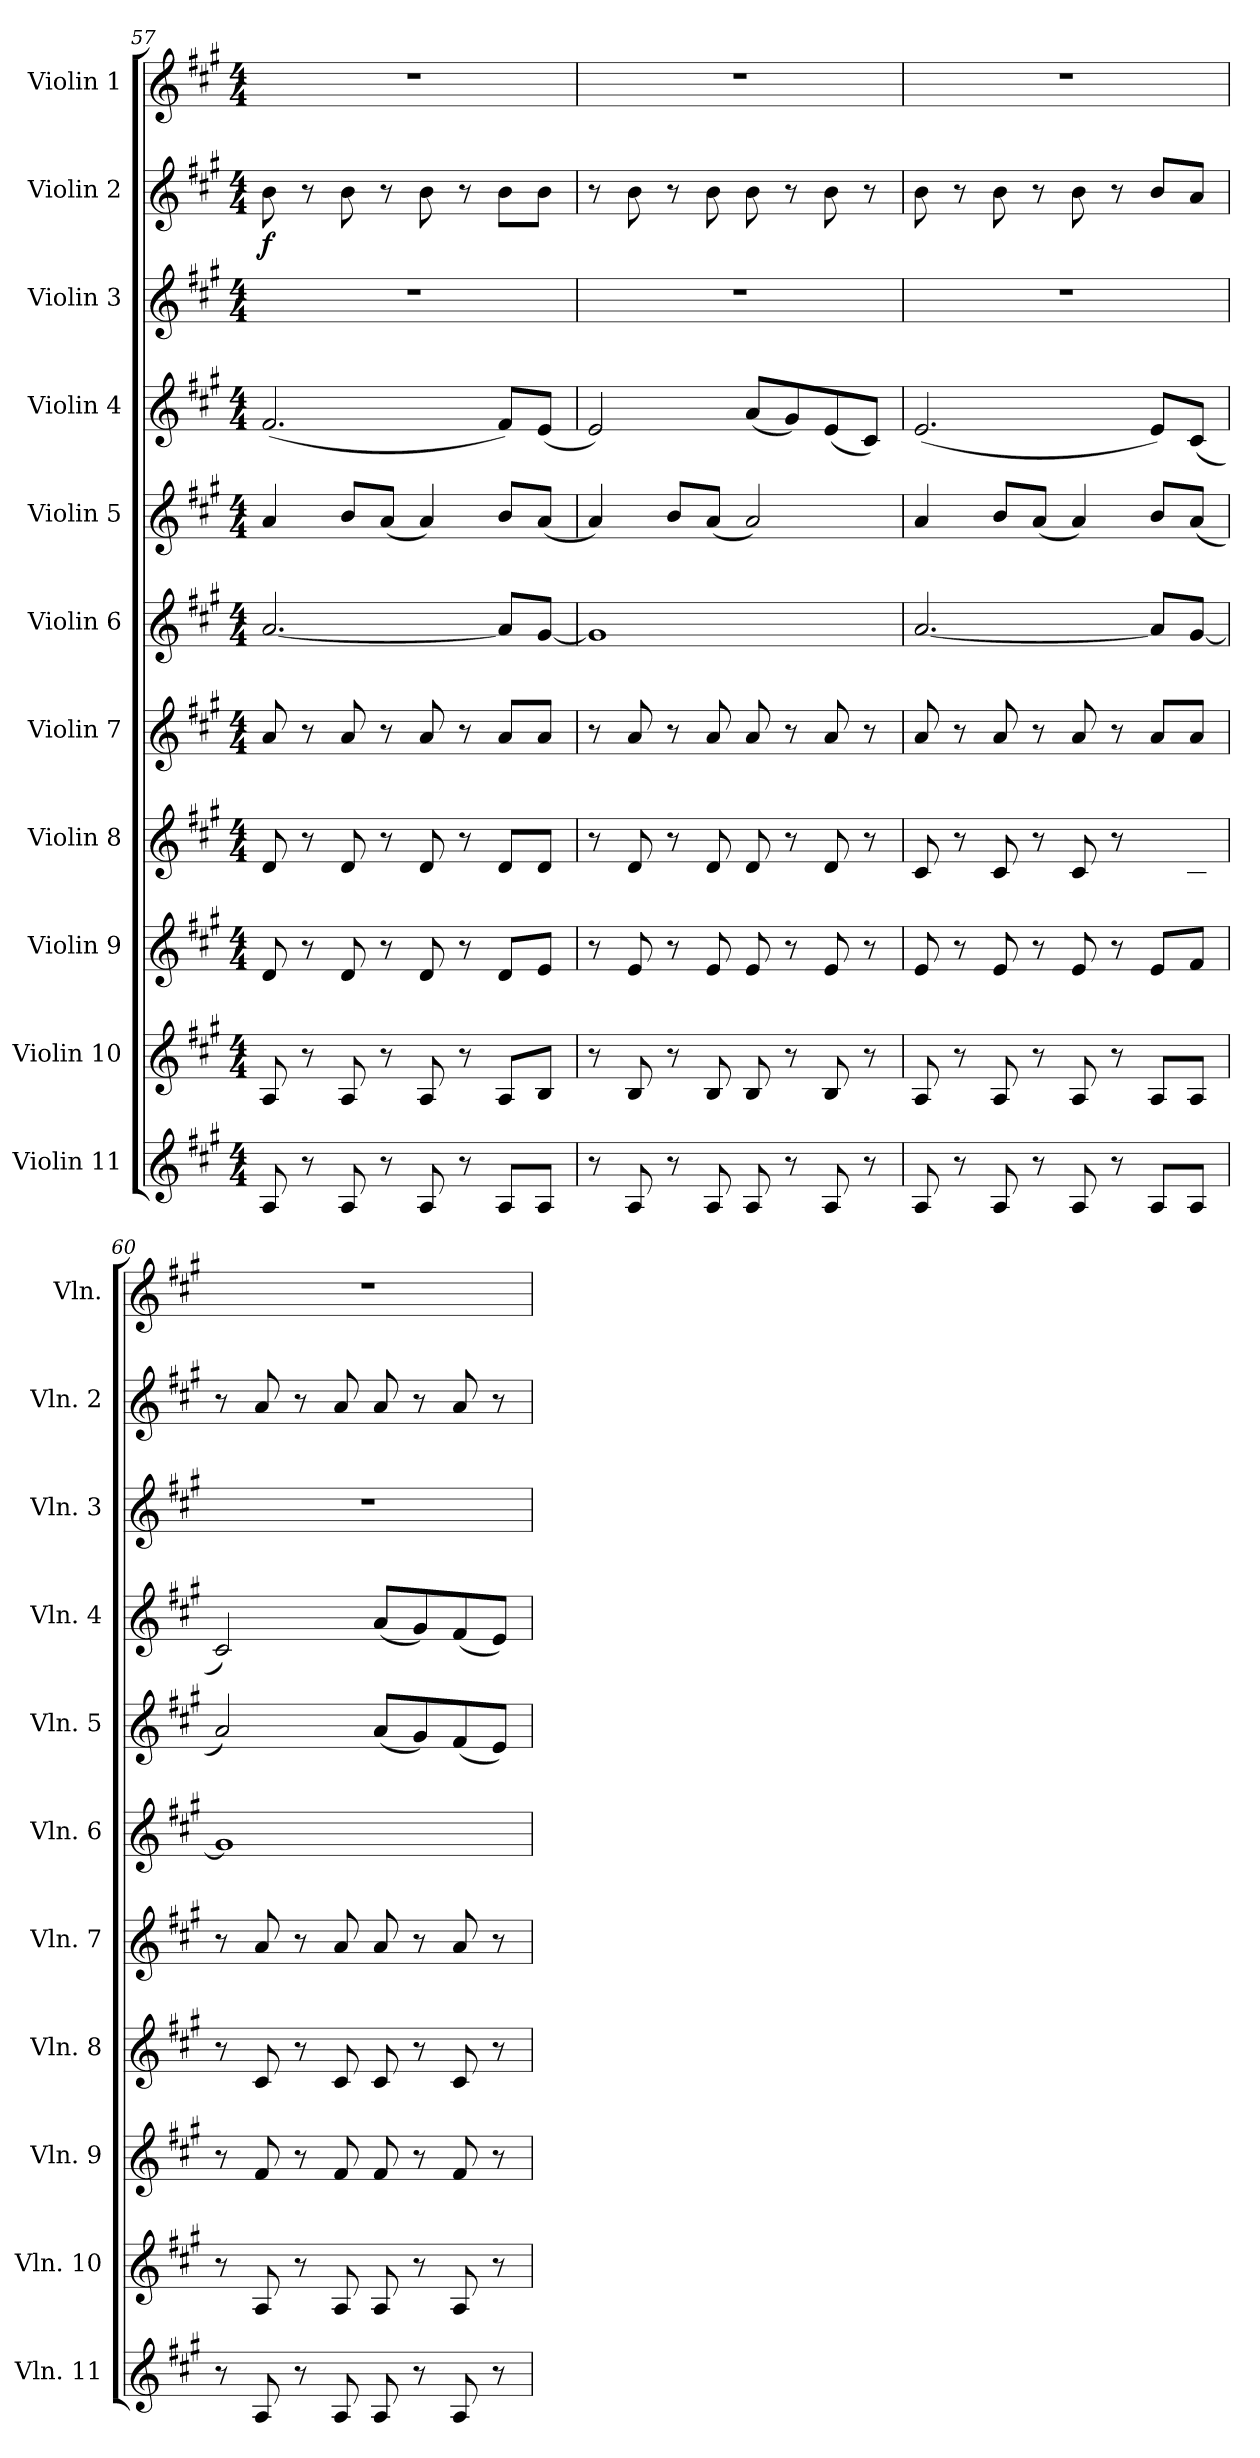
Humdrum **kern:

**kern	**kern	**kern	**kern	**kern	**kern	**kern	**kern	**kern	**kern	**dynam	**kern
*part11	*part10	*part9	*part8	*part7	*part6	*part5	*part4	*part3	*part2	*part2	*part1
*staff11	*staff10	*staff9	*staff8	*staff7	*staff6	*staff5	*staff4	*staff3	*staff2	*staff2	*staff1
*I"Violin 11	*I"Violin 10	*I"Violin 9	*I"Violin 8	*I"Violin 7	*I"Violin 6	*I"Violin 5	*I"Violin 4	*I"Violin 3	*I"Violin 2	*	*I"Violin 1
*I'Vln. 11	*I'Vln. 10	*I'Vln. 9	*I'Vln. 8	*I'Vln. 7	*I'Vln. 6	*I'Vln. 5	*I'Vln. 4	*I'Vln. 3	*I'Vln. 2	*	*I'Vln.
!!LO:LB:g=z
*clefG2	*clefG2	*clefG2	*clefG2	*clefG2	*clefG2	*clefG2	*clefG2	*clefG2	*clefG2	*	*clefG2
*k[f#c#g#]	*k[f#c#g#]	*k[f#c#g#]	*k[f#c#g#]	*k[f#c#g#]	*k[f#c#g#]	*k[f#c#g#]	*k[f#c#g#]	*k[f#c#g#]	*k[f#c#g#]	*	*k[f#c#g#]
*M4/4	*M4/4	*M4/4	*M4/4	*M4/4	*M4/4	*M4/4	*M4/4	*M4/4	*M4/4	*	*M4/4
=57	=57	=57	=57	=57	=57	=57	=57	=57	=57	=57	=57
!	!	!	!	!	!	!	!	!	!	!LO:DY:b	!
8A/	8A/	8d/	8d/	8a/	[2.a/	4a/	(<2.f#/	1r	8b\	f	1r
8r	8r	8r	8r	8r	.	.	.	.	8r	.	.
8A/	8A/	8d/	8d/	8a/	.	8b/L	.	.	8b\	.	.
8r	8r	8r	8r	8r	.	(<8a/J	.	.	8r	.	.
8A/	8A/	8d/	8d/	8a/	.	4a/)	.	.	8b\	.	.
8r	8r	8r	8r	8r	.	.	.	.	8r	.	.
8A/L	8A/L	8d/L	8d/L	8a/L	8a/L]	8b/L	8f#/L)	.	8b\L	.	.
8A/J	8B/J	8e/J	8d/J	8a/J	[8g#/J	(<8a/J	(<8e/J	.	8b\J	.	.
=58	=58	=58	=58	=58	=58	=58	=58	=58	=58	=58	=58
8r	8r	8r	8r	8r	1g#]	4a/)	2e/)	1r	8r	.	1r
8A/	8B/	8e/	8d/	8a/	.	.	.	.	8b\	.	.
8r	8r	8r	8r	8r	.	8b/L	.	.	8r	.	.
8A/	8B/	8e/	8d/	8a/	.	(<8a/J	.	.	8b\	.	.
8A/	8B/	8e/	8d/	8a/	.	2a/)	(<8a/L	.	8b\	.	.
8r	8r	8r	8r	8r	.	.	8g#/)	.	8r	.	.
8A/	8B/	8e/	8d/	8a/	.	.	(<8e/	.	8b\	.	.
8r	8r	8r	8r	8r	.	.	8c#/J)	.	8r	.	.
=59	=59	=59	=59	=59	=59	=59	=59	=59	=59	=59	=59
8A/	8A/	8e/	8c#/	8a/	[2.a/	4a/	(<2.e/	1r	8b\	.	1r
8r	8r	8r	8r	8r	.	.	.	.	8r	.	.
8A/	8A/	8e/	8c#/	8a/	.	8b/L	.	.	8b\	.	.
8r	8r	8r	8r	8r	.	(<8a/J	.	.	8r	.	.
8A/	8A/	8e/	8c#/	8a/	.	4a/)	.	.	8b\	.	.
8r	8r	8r	8r	8r	.	.	.	.	8r	.	.
8A/L	8A/L	8e/L	8c#/Lyy	8a/L	8a/L]	8b/L	8e/L)	.	8b/L	.	.
8A/J	8A/J	8f#/J	8c#/J	8a/J	[8g#/J	(<8a/J	(<8c#/J	.	8a/J	.	.
=60	=60	=60	=60	=60	=60	=60	=60	=60	=60	=60	=60
8r	8r	8r	8r	8r	1g#]	2a/)	2c#/)	1r	8r	.	1r
8A/	8A/	8f#/	8c#/	8a/	.	.	.	.	8a/	.	.
8r	8r	8r	8r	8r	.	.	.	.	8r	.	.
8A/	8A/	8f#/	8c#/	8a/	.	.	.	.	8a/	.	.
8A/	8A/	8f#/	8c#/	8a/	.	(<8a/L	(<8a/L	.	8a/	.	.
8r	8r	8r	8r	8r	.	8g#/)	8g#/)	.	8r	.	.
8A/	8A/	8f#/	8c#/	8a/	.	(<8f#/	(<8f#/	.	8a/	.	.
8r	8r	8r	8r	8r	.	8e/J)	8e/J)	.	8r	.	.
=	=	=	=	=	=	=	=	=	=	=	=
*-	*-	*-	*-	*-	*-	*-	*-	*-	*-	*-	*-
